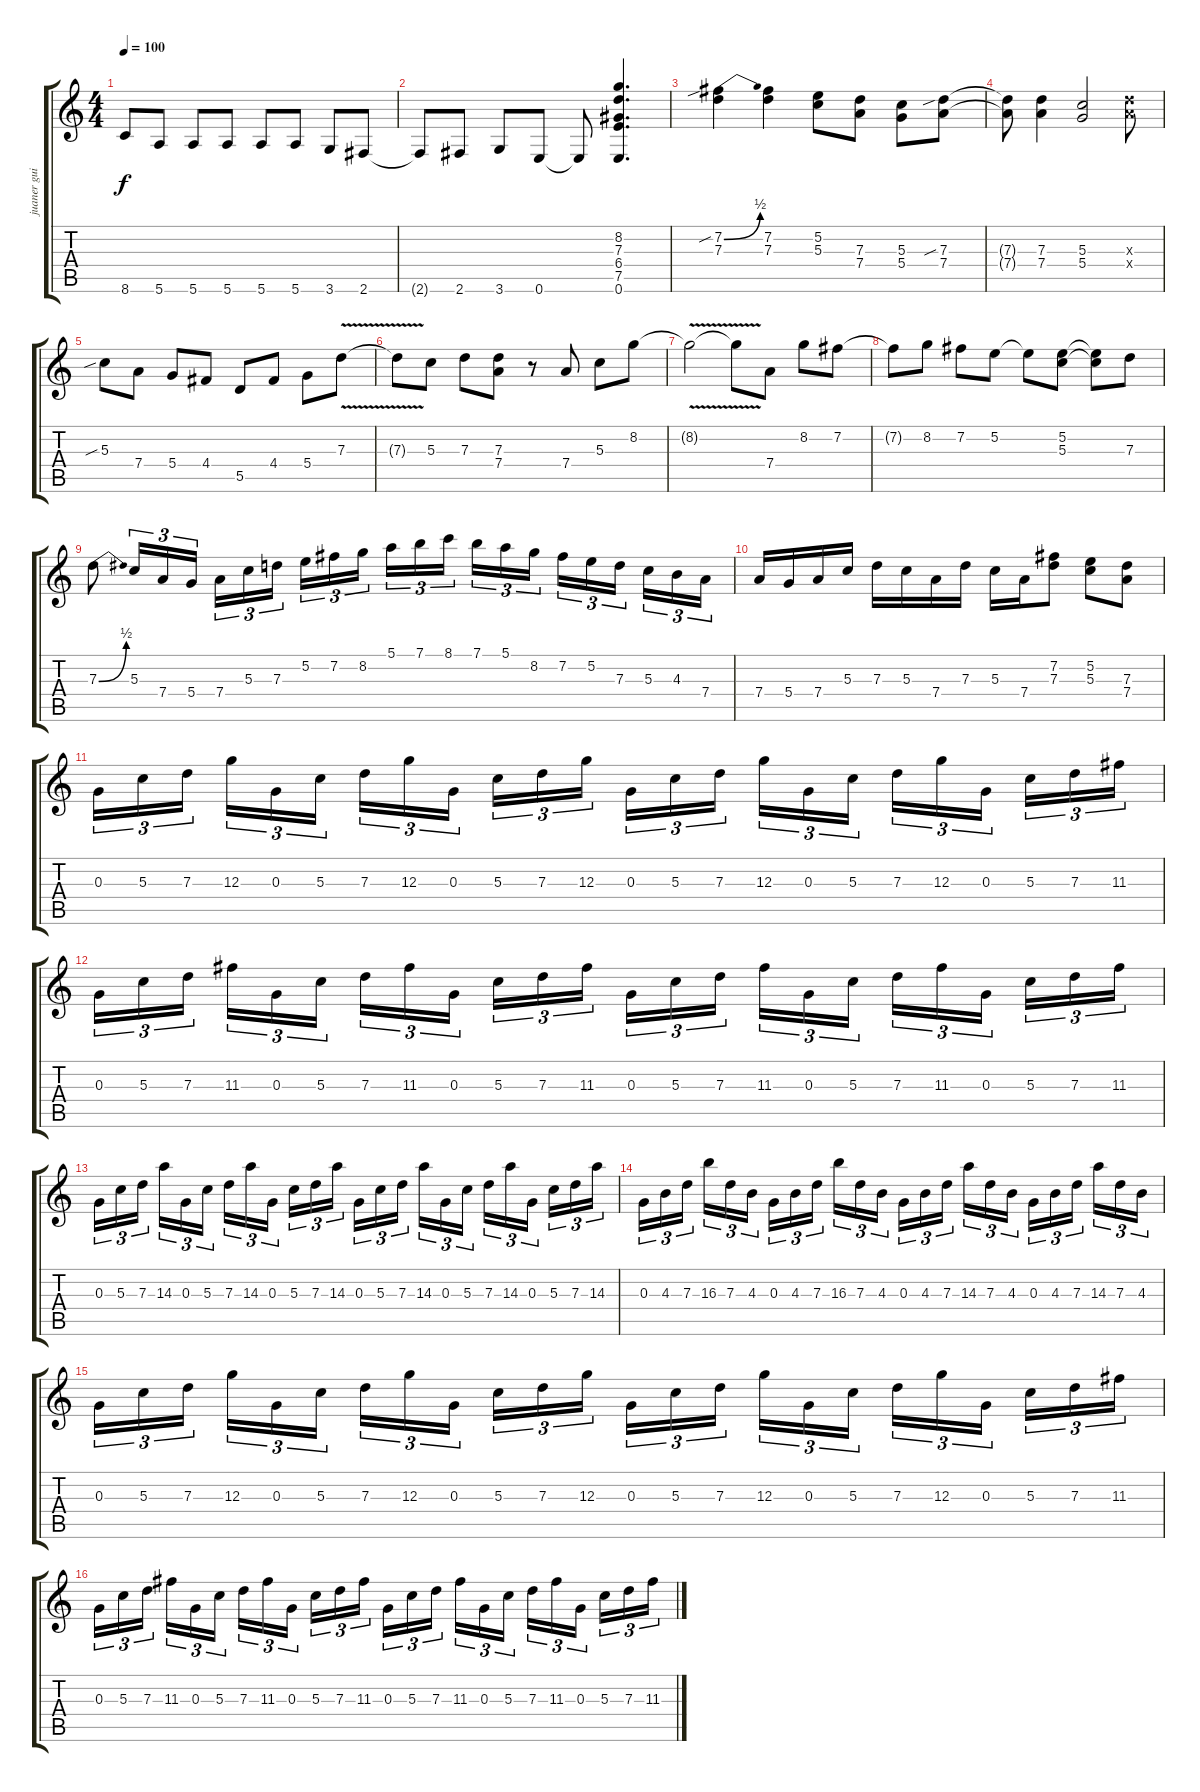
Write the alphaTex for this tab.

\track ("juaner guitar" "juaner gui") {instrument distortionguitar}
\staff {score tabs}
\tuning (E4 B3 G3 D3 A2 E2) {hide}
\ts (4 4)
\tempo 100
\clef g2
\ks c
8.6{t}.8{dy f} 5.6.8 5.6.8 5.6.8 5.6.8 5.6.8 3.6.8 2.6.8 |
2.6{t}.8 2.6.8 3.6.8 0.6.8 0.6{t}.8 (8.2 7.3 6.4 7.5 0.6).4{d} |
(7.2{be (bend 0 0 60 2) sib} 7.3).4 (7.2 7.3).4 (5.2 5.3).8 (7.3 7.4).8 (5.3 5.4).8 (7.3{sib} 7.4).8 |
(7.3{t} 7.4{t}).8 (7.3 7.4).4 (5.3 5.4).2 (7.3{x} 7.4{x}).8 |
5.3{sib}.8 7.4.8 5.4.8 4.4.8 5.5.8 4.4.8 5.4.8 7.3{v}.8 |
7.3{v t}.8 5.3.8 7.3.8 (7.3 7.4).8 r.8 7.4.8 5.3.8 8.2.8 |
8.2{v t}.2 8.2{t}.8 7.4.8 8.2.8 7.2.8 |
7.2{t}.8 8.2.8 7.2.8 5.2.8 5.2{t}.8 (5.2 5.3).8 (5.2{t} 5.3{t}).8 7.3.8 |
7.3{be (bend 0 0 60 2)}.8 5.3.16{tu (3 2)} 7.4.16{tu (3 2)} 5.4.16{tu (3 2)} 7.4.16{tu (3 2)} 5.3.16{tu (3 2)} 7.3.16{tu (3 2) beam splitsecondary} 5.2.16{tu (3 2)} 7.2.16{tu (3 2)} 8.2.16{tu (3 2)} 5.1.16{tu (3 2)} 7.1.16{tu (3 2)} 8.1.16{tu (3 2) beam splitsecondary} 7.1.16{tu (3 2)} 5.1.16{tu (3 2)} 8.2.16{tu (3 2)} 7.2.16{tu (3 2)} 5.2.16{tu (3 2)} 7.3.16{tu (3 2) beam splitsecondary} 5.3.16{tu (3 2)} 4.3.16{tu (3 2)} 7.4.16{tu (3 2)} |
7.4.16 5.4.16 7.4.16 5.3.16 7.3.16 5.3.16 7.4.16 7.3.16 5.3.16 7.4.16 (7.2 7.3).8 (5.2 5.3).8 (7.3 7.4).8 |
0.3.16{tu (3 2)} 5.3.16{tu (3 2)} 7.3.16{tu (3 2) beam splitsecondary} 12.3.16{tu (3 2)} 0.3.16{tu (3 2)} 5.3.16{tu (3 2)} 7.3.16{tu (3 2)} 12.3.16{tu (3 2)} 0.3.16{tu (3 2) beam splitsecondary} 5.3.16{tu (3 2)} 7.3.16{tu (3 2)} 12.3.16{tu (3 2)} 0.3.16{tu (3 2)} 5.3.16{tu (3 2)} 7.3.16{tu (3 2) beam splitsecondary} 12.3.16{tu (3 2)} 0.3.16{tu (3 2)} 5.3.16{tu (3 2)} 7.3.16{tu (3 2)} 12.3.16{tu (3 2)} 0.3.16{tu (3 2) beam splitsecondary} 5.3.16{tu (3 2)} 7.3.16{tu (3 2)} 11.3.16{tu (3 2)} |
0.3.16{tu (3 2)} 5.3.16{tu (3 2)} 7.3.16{tu (3 2) beam splitsecondary} 11.3.16{tu (3 2)} 0.3.16{tu (3 2)} 5.3.16{tu (3 2)} 7.3.16{tu (3 2)} 11.3.16{tu (3 2)} 0.3.16{tu (3 2) beam splitsecondary} 5.3.16{tu (3 2)} 7.3.16{tu (3 2)} 11.3.16{tu (3 2)} 0.3.16{tu (3 2)} 5.3.16{tu (3 2)} 7.3.16{tu (3 2) beam splitsecondary} 11.3.16{tu (3 2)} 0.3.16{tu (3 2)} 5.3.16{tu (3 2)} 7.3.16{tu (3 2)} 11.3.16{tu (3 2)} 0.3.16{tu (3 2) beam splitsecondary} 5.3.16{tu (3 2)} 7.3.16{tu (3 2)} 11.3.16{tu (3 2)} |
0.3.16{tu (3 2)} 5.3.16{tu (3 2)} 7.3.16{tu (3 2) beam splitsecondary} 14.3.16{tu (3 2)} 0.3.16{tu (3 2)} 5.3.16{tu (3 2)} 7.3.16{tu (3 2)} 14.3.16{tu (3 2)} 0.3.16{tu (3 2) beam splitsecondary} 5.3.16{tu (3 2)} 7.3.16{tu (3 2)} 14.3.16{tu (3 2)} 0.3.16{tu (3 2)} 5.3.16{tu (3 2)} 7.3.16{tu (3 2) beam splitsecondary} 14.3.16{tu (3 2)} 0.3.16{tu (3 2)} 5.3.16{tu (3 2)} 7.3.16{tu (3 2)} 14.3.16{tu (3 2)} 0.3.16{tu (3 2) beam splitsecondary} 5.3.16{tu (3 2)} 7.3.16{tu (3 2)} 14.3.16{tu (3 2)} |
0.3.16{tu (3 2)} 4.3.16{tu (3 2)} 7.3.16{tu (3 2) beam splitsecondary} 16.3.16{tu (3 2)} 7.3.16{tu (3 2)} 4.3.16{tu (3 2)} 0.3.16{tu (3 2)} 4.3.16{tu (3 2)} 7.3.16{tu (3 2) beam splitsecondary} 16.3.16{tu (3 2)} 7.3.16{tu (3 2)} 4.3.16{tu (3 2)} 0.3.16{tu (3 2)} 4.3.16{tu (3 2)} 7.3.16{tu (3 2) beam splitsecondary} 14.3.16{tu (3 2)} 7.3.16{tu (3 2)} 4.3.16{tu (3 2)} 0.3.16{tu (3 2)} 4.3.16{tu (3 2)} 7.3.16{tu (3 2) beam splitsecondary} 14.3.16{tu (3 2)} 7.3.16{tu (3 2)} 4.3.16{tu (3 2)} |
0.3.16{tu (3 2)} 5.3.16{tu (3 2)} 7.3.16{tu (3 2) beam splitsecondary} 12.3.16{tu (3 2)} 0.3.16{tu (3 2)} 5.3.16{tu (3 2)} 7.3.16{tu (3 2)} 12.3.16{tu (3 2)} 0.3.16{tu (3 2) beam splitsecondary} 5.3.16{tu (3 2)} 7.3.16{tu (3 2)} 12.3.16{tu (3 2)} 0.3.16{tu (3 2)} 5.3.16{tu (3 2)} 7.3.16{tu (3 2) beam splitsecondary} 12.3.16{tu (3 2)} 0.3.16{tu (3 2)} 5.3.16{tu (3 2)} 7.3.16{tu (3 2)} 12.3.16{tu (3 2)} 0.3.16{tu (3 2) beam splitsecondary} 5.3.16{tu (3 2)} 7.3.16{tu (3 2)} 11.3.16{tu (3 2)} |
0.3.16{tu (3 2)} 5.3.16{tu (3 2)} 7.3.16{tu (3 2) beam splitsecondary} 11.3.16{tu (3 2)} 0.3.16{tu (3 2)} 5.3.16{tu (3 2)} 7.3.16{tu (3 2)} 11.3.16{tu (3 2)} 0.3.16{tu (3 2) beam splitsecondary} 5.3.16{tu (3 2)} 7.3.16{tu (3 2)} 11.3.16{tu (3 2)} 0.3.16{tu (3 2)} 5.3.16{tu (3 2)} 7.3.16{tu (3 2) beam splitsecondary} 11.3.16{tu (3 2)} 0.3.16{tu (3 2)} 5.3.16{tu (3 2)} 7.3.16{tu (3 2)} 11.3.16{tu (3 2)} 0.3.16{tu (3 2) beam splitsecondary} 5.3.16{tu (3 2)} 7.3.16{tu (3 2)} 11.3.16{tu (3 2)}
